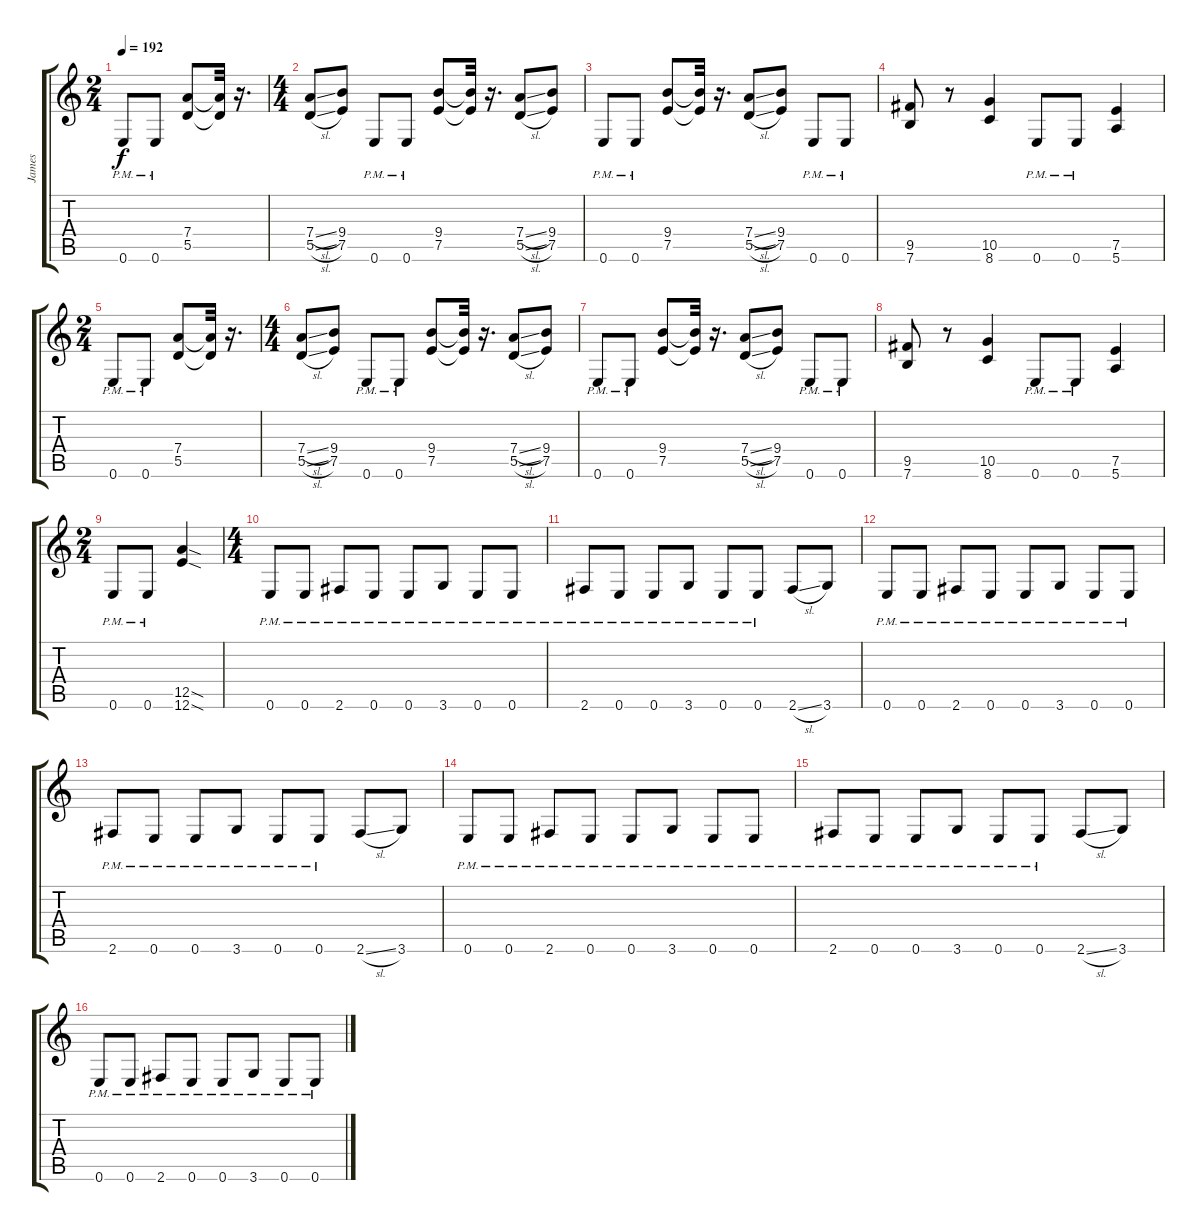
\track ("James" "James") {instrument distortionguitar}
\staff {score tabs}
\tuning (E4 B3 G3 D3 A2 E2) {hide}
\ts (2 4)
\tempo 192
\clef g2
\ks c
0.6{pm}.8{dy f} 0.6{pm}.8 (7.4 5.5).8 (7.4{t} 5.5{t}).32 r.16{d} |
\ts (4 4)
(7.4{sl} 5.5{sl}).8 (9.4 7.5).8 0.6{pm}.8 0.6{pm}.8 (9.4 7.5).8 (9.4{t} 7.5{t}).32 r.16{d} (7.4{sl} 5.5{sl}).8 (9.4 7.5).8 |
0.6{pm}.8 0.6{pm}.8 (9.4 7.5).8 (9.4{t} 7.5{t}).32 r.16{d} (7.4{sl} 5.5{sl}).8 (9.4 7.5).8 0.6{pm}.8 0.6{pm}.8 |
(9.5 7.6).8 r.8 (10.5 8.6).4 0.6{pm}.8 0.6{pm}.8 (7.5 5.6).4 |
\ts (2 4)
0.6{pm}.8 0.6{pm}.8 (7.4 5.5).8 (7.4{t} 5.5{t}).32 r.16{d} |
\ts (4 4)
(7.4{sl} 5.5{sl}).8 (9.4 7.5).8 0.6{pm}.8 0.6{pm}.8 (9.4 7.5).8 (9.4{t} 7.5{t}).32 r.16{d} (7.4{sl} 5.5{sl}).8 (9.4 7.5).8 |
0.6{pm}.8 0.6{pm}.8 (9.4 7.5).8 (9.4{t} 7.5{t}).32 r.16{d} (7.4{sl} 5.5{sl}).8 (9.4 7.5).8 0.6{pm}.8 0.6{pm}.8 |
(9.5 7.6).8 r.8 (10.5 8.6).4 0.6{pm}.8 0.6{pm}.8 (7.5 5.6).4 |
\ts (2 4)
0.6{pm}.8 0.6{pm}.8 (12.5{sod} 12.6{sod}).4 |
\ts (4 4)
0.6{pm}.8 0.6{pm}.8 2.6{pm}.8 0.6{pm}.8 0.6{pm}.8 3.6{pm}.8 0.6{pm}.8 0.6{pm}.8 |
2.6{pm}.8 0.6{pm}.8 0.6{pm}.8 3.6{pm}.8 0.6{pm}.8 0.6{pm}.8 2.6{sl}.8 3.6.8 |
0.6{pm}.8 0.6{pm}.8 2.6{pm}.8 0.6{pm}.8 0.6{pm}.8 3.6{pm}.8 0.6{pm}.8 0.6{pm}.8 |
2.6{pm}.8 0.6{pm}.8 0.6{pm}.8 3.6{pm}.8 0.6{pm}.8 0.6{pm}.8 2.6{sl}.8 3.6.8 |
0.6{pm}.8 0.6{pm}.8 2.6{pm}.8 0.6{pm}.8 0.6{pm}.8 3.6{pm}.8 0.6{pm}.8 0.6{pm}.8 |
2.6{pm}.8 0.6{pm}.8 0.6{pm}.8 3.6{pm}.8 0.6{pm}.8 0.6{pm}.8 2.6{sl}.8 3.6.8 |
0.6{pm}.8 0.6{pm}.8 2.6{pm}.8 0.6{pm}.8 0.6{pm}.8 3.6{pm}.8 0.6{pm}.8 0.6{pm}.8
